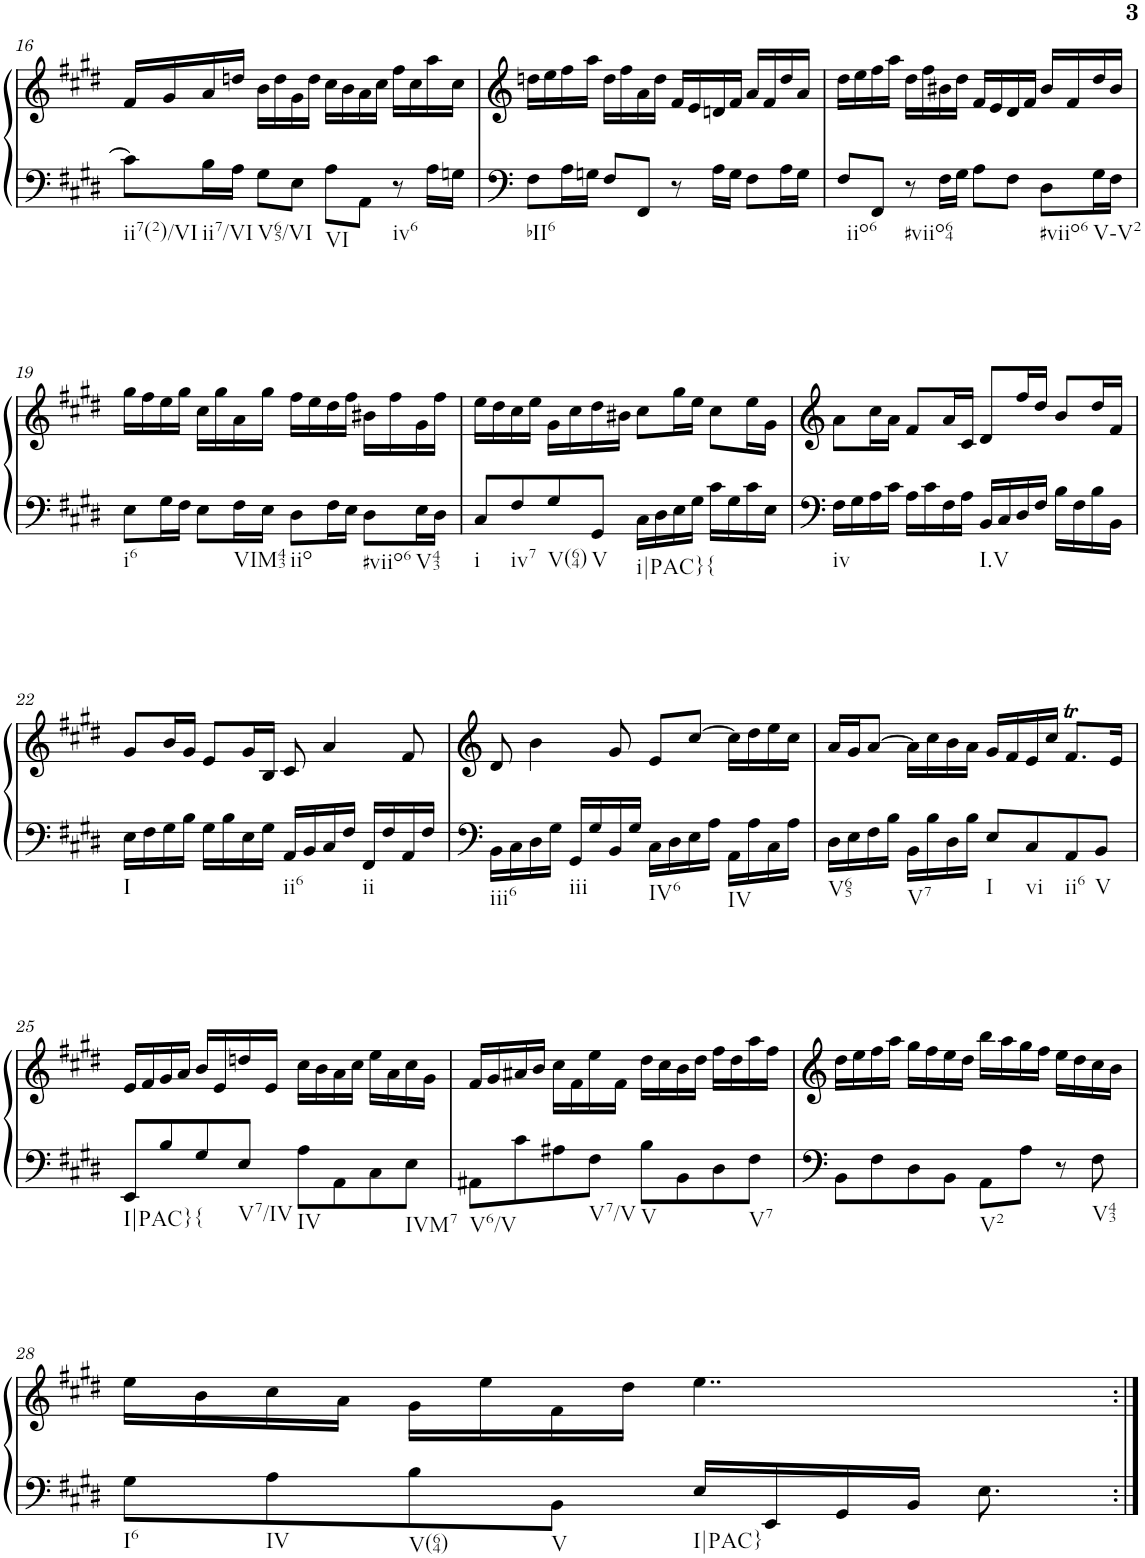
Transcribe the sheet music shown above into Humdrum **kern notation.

**kern	**kern
*part1	*part1
*staff2	*staff1
*I"Piano	*
*I'Pno.	*
!!LO:PB:g=z
*clefF4	*clefG2
*k[f#c#g#d#]	*k[f#c#g#d#]
*M4/4	*M4/4
*met(c)	*met(c)
=16	=16
!LO:TX:b:t=ii7(2)/VI	!
8c#\L]	16f#/LL
.	16g#/
!LO:TX:b:t=ii7/VI	!
16B\L	16a/
16A\JJ	16ddn/JJ
!LO:TX:b:t=V65/VI	!
8G#\L	16b\LL
.	16dd\
8E\J	16g#\
.	16dd\JJ
!LO:TX:b:t=VI	!
8A\L	16cc#\LL
.	16b\
8AA\J	16a\
.	16cc#\JJ
!LO:TX:b:t=iv6	!
8r	16ff#\LL
.	16cc#\
16A\LL	16aa\
16Gn\JJ	16cc#\JJ
=17	=17
!LO:TX:b:t=bII6	!
8F#\L	16ddn\LL
.	16ee\
16A\L	16ff#\
16Gn\JJ	16aa\JJ
8F#/L	16dd\LL
.	16ff#\
8FF#/J	16a\
.	16dd\JJ
8r	16f#/LL
.	16e/
16A\LL	16dn/
16G\JJ	16f#/JJ
8F#\L	16a/LL
.	16f#/
16A\L	16dd/
16G\JJ	16a/JJ
=18	=18
!LO:TX:b:t=iio6	!
8F#/L	16dd#\LL
.	16ee\
8FF#/J	16ff#\
.	16aa\JJ
!LO:TX:b:t=#viio64	!
8r	16dd#\LL
.	16ff#\
16F#\LL	16b#X\
16G#\JJ	16dd#\JJ
8A\L	16f#/LL
.	16e/
8F#\J	16d#/
.	16f#/JJ
!LO:TX:b:t=#viio6	!
8D#\L	16b#/LL
.	16f#/
!LO:TX:b:t=V-V2	!
16G#\L	16dd#/
16F#\JJ	16b#/JJ
!!LO:LB:g=z
=19	=19
!LO:TX:b:t=i6	!
8E\L	16gg#\LL
.	16ff#\
16G#\L	16ee\
16F#\JJ	16gg#\JJ
8E\L	16cc#\LL
.	16gg#\
!LO:TX:b:t=VIM43	!
16F#\L	16a\
16E\JJ	16gg#\JJ
!LO:TX:b:t=iio	!
8D#\L	16ff#\LL
.	16ee\
16F#\L	16dd#\
16E\JJ	16ff#\JJ
!LO:TX:b:t=#viio6	!
8D#\L	16b#X\LL
.	16ff#\
!LO:TX:b:t=V43	!
16E\L	16g#\
16D#\JJ	16ff#\JJ
=20	=20
!LO:TX:b:t=i	!
8C#/L	16ee\LL
.	16dd#\
!LO:TX:b:t=iv7	!
8F#/	16cc#\
.	16ee\JJ
!LO:TX:b:t=V(64)	!
8G#/	16g#\LL
.	16cc#\
!LO:TX:b:t=V	!
8GG#/J	16dd#\
.	16b#X\JJ
!LO:TX:b:t=i|PAC}{	!
16C#\LL	8cc#\L
16D#\	.
16E\	16gg#\L
16G#\JJ	16ee\JJ
16c#\LL	8cc#\L
16G#\	.
16c#\	16ee\L
16E\JJ	16g#\JJ
=21	=21
!LO:TX:b:t=iv	!
16F#\LL	8a\L
16G#\	.
16A\	16cc#\L
16c#\JJ	16a\JJ
16A\LL	8f#/L
16c#\	.
16F#\	16a/L
16A\JJ	16c#/JJ
!LO:TX:b:t=I.V	!
16BB/LL	8d#/L
16C#/	.
16D#/	16ff#/L
16F#/JJ	16dd#/JJ
16B\LL	8b/L
16F#\	.
16B\	16dd#/L
16BB\JJ	16f#/JJ
!!LO:LB:g=z
=22	=22
!LO:TX:b:t=I	!
16E\LL	8g#/L
16F#\	.
16G#\	16b/L
16B\JJ	16g#/JJ
16G#\LL	8e/L
16B\	.
16E\	16g#/L
16G#\JJ	16B/JJ
!LO:TX:b:t=ii6	!
16AA/LL	8c#/
16BB/	.
16C#/	4a/
16F#/JJ	.
!LO:TX:b:t=ii	!
16FF#/LL	.
16F#/	.
16AA/	8f#/
16F#/JJ	.
=23	=23
!LO:TX:b:t=iii6	!
16BB\LL	8d#/
16C#\	.
16D#\	4b\
16G#\JJ	.
!LO:TX:b:t=iii	!
16GG#/LL	.
16G#/	.
16BB/	8g#/
16G#/JJ	.
!LO:TX:b:t=IV6	!
16C#\LL	8e/L
16D#\	.
16E\	[8cc#/J
16A\JJ	.
!LO:TX:b:t=IV	!
16AA\LL	16cc#\LL]
16A\	16dd#\
16C#\	16ee\
16A\JJ	16cc#\JJ
=24	=24
!LO:TX:b:t=V65	!
16D#\LL	16a/LL
16E\	16g#/J
16F#\	[8a/J
16B\JJ	.
!LO:TX:b:t=V7	!
16BB\LL	16a\LL]
16B\	16cc#\
16D#\	16b\
16B\JJ	16a\JJ
!LO:TX:b:t=I	!
8E/L	16g#/LL
.	16f#/
!LO:TX:b:t=vi	!
8C#/	16e/
.	16cc#/JJ
!LO:TX:b:t=ii6	!
8AA/	8.f#T/L
!LO:TX:b:t=V	!
8BB/J	.
.	16e/Jk
!!LO:LB:g=z
=25	=25
!LO:TX:b:t=I|PAC}{	!
8EE/L	16e/LL
.	16f#/
8B/	16g#/
.	16a/JJ
8G#/	16b/LL
.	16e/
!LO:TX:b:t=V7/IV	!
8E/J	16ddn/
.	16e/JJ
!LO:TX:b:t=IV	!
8A\L	16cc#\LL
.	16b\
8AA\	16a\
.	16cc#\JJ
8C#\	16ee\LL
.	16a\
!LO:TX:b:t=IVM7	!
8E\J	16cc#\
.	16g#\JJ
=26	=26
!LO:TX:b:t=V6/V	!
8AA#X\L	16f#/LL
.	16g#/
8c#\	16a#X/
.	16b/JJ
8A#X\	16cc#\LL
.	16f#\
!LO:TX:b:t=V7/V	!
8F#\J	16ee\
.	16f#\JJ
!LO:TX:b:t=V	!
8B\L	16dd#\LL
.	16cc#\
8BB\	16b\
.	16dd#\JJ
8D#\	16ff#\LL
.	16dd#\
!LO:TX:b:t=V7	!
8F#\J	16aa\
.	16ff#\JJ
=27	=27
8BB\L	16dd#\LL
.	16ee\
8F#\	16ff#\
.	16aa\JJ
8D#\	16gg#\LL
.	16ff#\
8BB\J	16ee\
.	16dd#\JJ
!LO:TX:b:t=V2	!
8AA\L	16bb\LL
.	16aa\
8A\J	16gg#\
.	16ff#\JJ
8r	16ee\LL
.	16dd#\
!LO:TX:b:t=V43	!
8F#\	16cc#\
.	16b\JJ
!!LO:LB:g=z
=28	=28
!LO:TX:b:t=I6	!
8G#\L	16ee\LL
.	16b\
!LO:TX:b:t=IV	!
8A\	16cc#\
.	16a\JJ
!LO:TX:b:t=V(64)	!
8B\	16g#\LL
.	16ee\
!LO:TX:b:t=V	!
8BB\J	16f#\
.	16dd#\JJ
!LO:TX:b:t=I|PAC}	!
16E/LL	4..ee\
16EE/	.
16GG#/	.
16BB/JJ	.
8.E\	.
=:|!	=:|!
*-	*-
